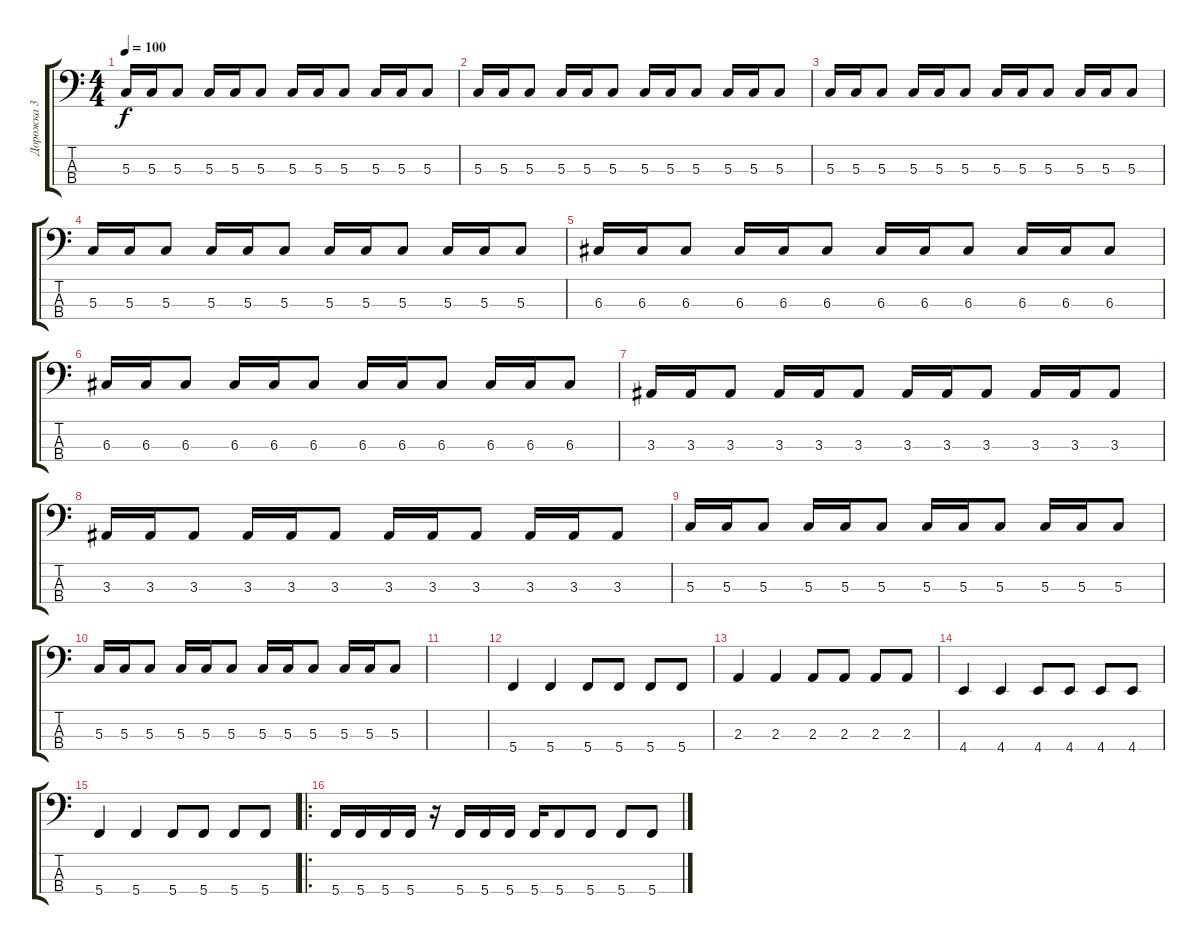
\track ("Дорожка 3" "Дорожка 3") {instrument electricbassfinger}
\staff {score tabs}
\tuning (F2 C2 G1 C1) {hide}
\ts (4 4)
\tempo 100
\clef f4
\ks c
5.3.16{dy f} 5.3.16 5.3.8 5.3.16 5.3.16 5.3.8 5.3.16 5.3.16 5.3.8 5.3.16 5.3.16 5.3.8 |
5.3.16 5.3.16 5.3.8 5.3.16 5.3.16 5.3.8 5.3.16 5.3.16 5.3.8 5.3.16 5.3.16 5.3.8 |
5.3.16 5.3.16 5.3.8 5.3.16 5.3.16 5.3.8 5.3.16 5.3.16 5.3.8 5.3.16 5.3.16 5.3.8 |
5.3.16 5.3.16 5.3.8 5.3.16 5.3.16 5.3.8 5.3.16 5.3.16 5.3.8 5.3.16 5.3.16 5.3.8 |
6.3.16 6.3.16 6.3.8 6.3.16 6.3.16 6.3.8 6.3.16 6.3.16 6.3.8 6.3.16 6.3.16 6.3.8 |
6.3.16 6.3.16 6.3.8 6.3.16 6.3.16 6.3.8 6.3.16 6.3.16 6.3.8 6.3.16 6.3.16 6.3.8 |
3.3.16 3.3.16 3.3.8 3.3.16 3.3.16 3.3.8 3.3.16 3.3.16 3.3.8 3.3.16 3.3.16 3.3.8 |
3.3.16 3.3.16 3.3.8 3.3.16 3.3.16 3.3.8 3.3.16 3.3.16 3.3.8 3.3.16 3.3.16 3.3.8 |
5.3.16 5.3.16 5.3.8 5.3.16 5.3.16 5.3.8 5.3.16 5.3.16 5.3.8 5.3.16 5.3.16 5.3.8 |
5.3.16 5.3.16 5.3.8 5.3.16 5.3.16 5.3.8 5.3.16 5.3.16 5.3.8 5.3.16 5.3.16 5.3.8 |
|
5.4.4 5.4.4 5.4.8 5.4.8 5.4.8 5.4.8 |
2.3.4 2.3.4 2.3.8 2.3.8 2.3.8 2.3.8 |
4.4.4 4.4.4 4.4.8 4.4.8 4.4.8 4.4.8 |
5.4.4 5.4.4 5.4.8 5.4.8 5.4.8 5.4.8 |
\ro
5.4.16 5.4.16 5.4.16 5.4.16 r.16 5.4.16 5.4.16 5.4.16 5.4.16 5.4.8 5.4.8 5.4.8 5.4.8
